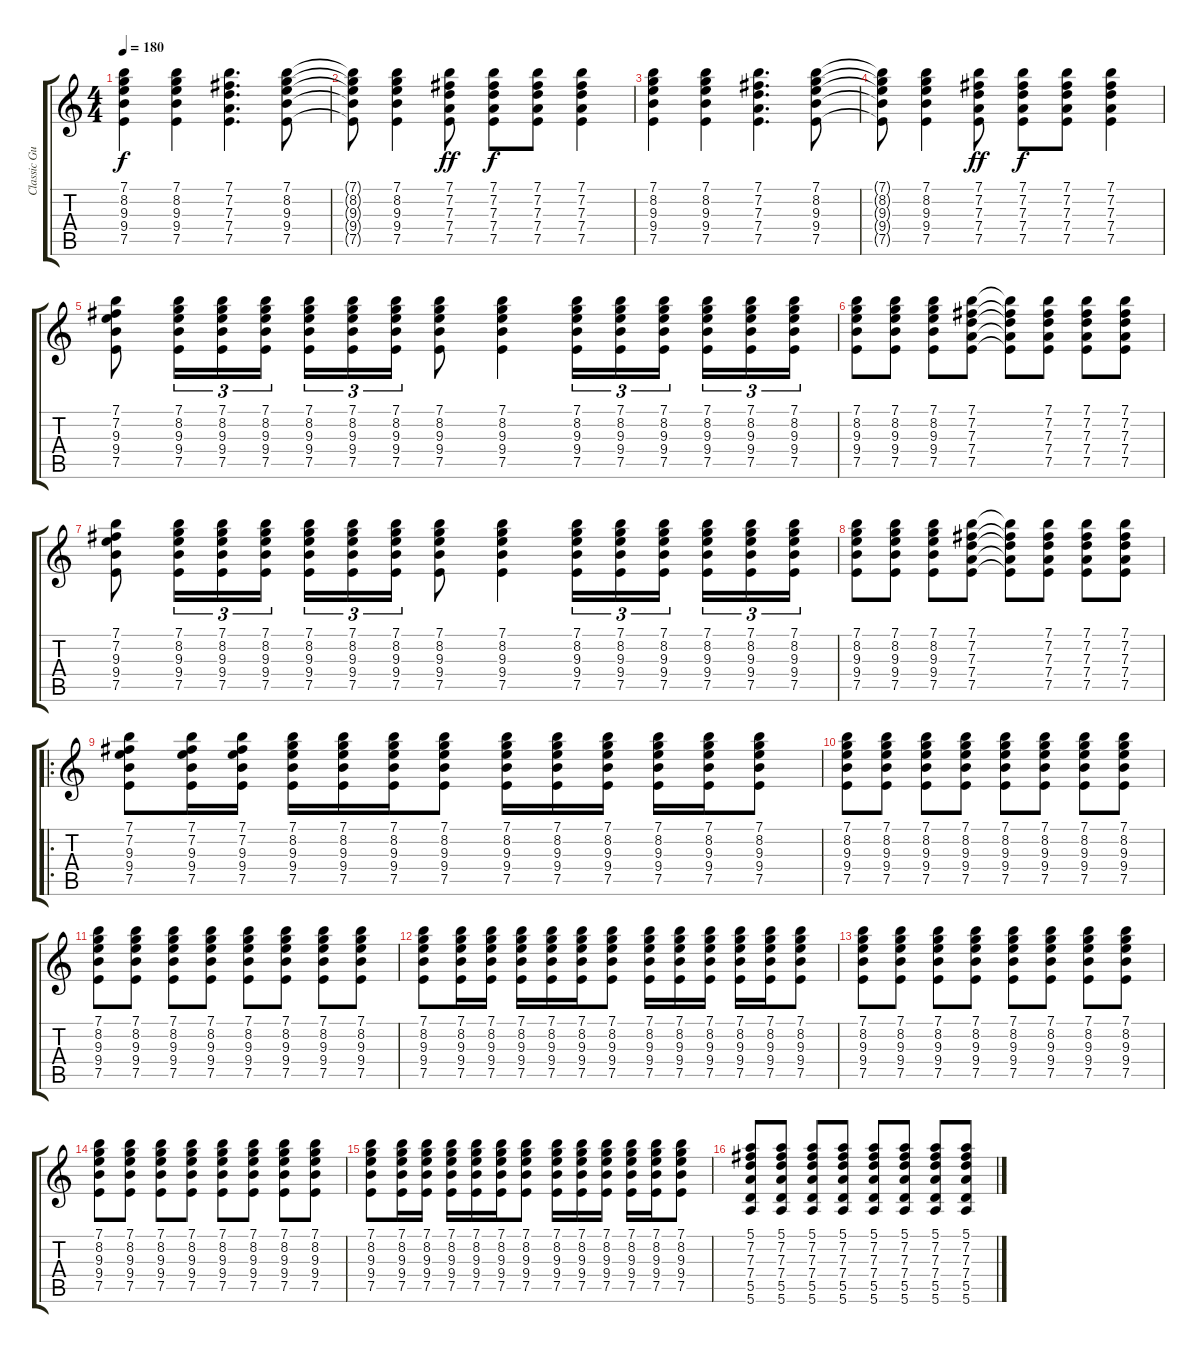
\track ("Classic Guitar" "Classic Gu") {instrument acousticguitarnylon}
\staff {score tabs}
\tuning (E4 B3 G3 D3 A2 E2) {hide}
\ts (4 4)
\tempo 180
\clef g2
\ks c
(7.1 8.2 9.3 9.4 7.5).4{dy f instrument acousticguitarnylon} (7.1 8.2 9.3 9.4 7.5).4 (7.1 7.2 7.3 7.4 7.5).4{d} (7.1 8.2 9.3 9.4 7.5).8 |
(7.1{t} 8.2{t} 9.3{t} 9.4{t} 7.5{t}).8 (7.1 8.2 9.3 9.4 7.5).4 (7.1 7.2 7.3 7.4 7.5).8{dy ff} (7.1 7.2 7.3 7.4 7.5).8{dy f} (7.1 7.2 7.3 7.4 7.5).8 (7.1 7.2 7.3 7.4 7.5).4 |
(7.1 8.2 9.3 9.4 7.5).4 (7.1 8.2 9.3 9.4 7.5).4 (7.1 7.2 7.3 7.4 7.5).4{d} (7.1 8.2 9.3 9.4 7.5).8 |
(7.1{t} 8.2{t} 9.3{t} 9.4{t} 7.5{t}).8 (7.1 8.2 9.3 9.4 7.5).4 (7.1 7.2 7.3 7.4 7.5).8{dy ff} (7.1 7.2 7.3 7.4 7.5).8{dy f} (7.1 7.2 7.3 7.4 7.5).8 (7.1 7.2 7.3 7.4 7.5).4 |
(7.1 7.2 9.3 9.4 7.5).8 (7.1 8.2 9.3 9.4 7.5).16{tu (3 2)} (7.1 8.2 9.3 9.4 7.5).16{tu (3 2)} (7.1 8.2 9.3 9.4 7.5).16{tu (3 2)} (7.1 8.2 9.3 9.4 7.5).16{tu (3 2)} (7.1 8.2 9.3 9.4 7.5).16{tu (3 2)} (7.1 8.2 9.3 9.4 7.5).16{tu (3 2)} (7.1 8.2 9.3 9.4 7.5).8 (7.1 8.2 9.3 9.4 7.5).4 (7.1 8.2 9.3 9.4 7.5).16{tu (3 2)} (7.1 8.2 9.3 9.4 7.5).16{tu (3 2)} (7.1 8.2 9.3 9.4 7.5).16{tu (3 2) beam splitsecondary} (7.1 8.2 9.3 9.4 7.5).16{tu (3 2)} (7.1 8.2 9.3 9.4 7.5).16{tu (3 2)} (7.1 8.2 9.3 9.4 7.5).16{tu (3 2)} |
(7.1 8.2 9.3 9.4 7.5).8 (7.1 8.2 9.3 9.4 7.5).8 (7.1 8.2 9.3 9.4 7.5).8 (7.1 7.2 7.3 7.4 7.5).8 (7.1{t} 7.2{t} 7.3{t} 7.4{t} 7.5{t}).8 (7.1 7.2 7.3 7.4 7.5).8 (7.1 7.2 7.3 7.4 7.5).8 (7.1 7.2 7.3 7.4 7.5).8 |
(7.1 7.2 9.3 9.4 7.5).8 (7.1 8.2 9.3 9.4 7.5).16{tu (3 2)} (7.1 8.2 9.3 9.4 7.5).16{tu (3 2)} (7.1 8.2 9.3 9.4 7.5).16{tu (3 2)} (7.1 8.2 9.3 9.4 7.5).16{tu (3 2)} (7.1 8.2 9.3 9.4 7.5).16{tu (3 2)} (7.1 8.2 9.3 9.4 7.5).16{tu (3 2)} (7.1 8.2 9.3 9.4 7.5).8 (7.1 8.2 9.3 9.4 7.5).4 (7.1 8.2 9.3 9.4 7.5).16{tu (3 2)} (7.1 8.2 9.3 9.4 7.5).16{tu (3 2)} (7.1 8.2 9.3 9.4 7.5).16{tu (3 2) beam splitsecondary} (7.1 8.2 9.3 9.4 7.5).16{tu (3 2)} (7.1 8.2 9.3 9.4 7.5).16{tu (3 2)} (7.1 8.2 9.3 9.4 7.5).16{tu (3 2)} |
(7.1 8.2 9.3 9.4 7.5).8 (7.1 8.2 9.3 9.4 7.5).8 (7.1 8.2 9.3 9.4 7.5).8 (7.1 7.2 7.3 7.4 7.5).8 (7.1{t} 7.2{t} 7.3{t} 7.4{t} 7.5{t}).8 (7.1 7.2 7.3 7.4 7.5).8 (7.1 7.2 7.3 7.4 7.5).8 (7.1 7.2 7.3 7.4 7.5).8 |
\ro
(7.1 7.2 9.3 9.4 7.5).8 (7.1 7.2 9.3 9.4 7.5).16 (7.1 7.2 9.3 9.4 7.5).16 (7.1 8.2 9.3 9.4 7.5).16 (7.1 8.2 9.3 9.4 7.5).16 (7.1 8.2 9.3 9.4 7.5).16 (7.1 8.2 9.3 9.4 7.5).8 (7.1 8.2 9.3 9.4 7.5).16 (7.1 8.2 9.3 9.4 7.5).16 (7.1 8.2 9.3 9.4 7.5).16 (7.1 8.2 9.3 9.4 7.5).16 (7.1 8.2 9.3 9.4 7.5).16 (7.1 8.2 9.3 9.4 7.5).8 |
(7.1 8.2 9.3 9.4 7.5).8 (7.1 8.2 9.3 9.4 7.5).8 (7.1 8.2 9.3 9.4 7.5).8 (7.1 8.2 9.3 9.4 7.5).8 (7.1 8.2 9.3 9.4 7.5).8 (7.1 8.2 9.3 9.4 7.5).8 (7.1 8.2 9.3 9.4 7.5).8 (7.1 8.2 9.3 9.4 7.5).8 |
(7.1 8.2 9.3 9.4 7.5).8 (7.1 8.2 9.3 9.4 7.5).8 (7.1 8.2 9.3 9.4 7.5).8 (7.1 8.2 9.3 9.4 7.5).8 (7.1 8.2 9.3 9.4 7.5).8 (7.1 8.2 9.3 9.4 7.5).8 (7.1 8.2 9.3 9.4 7.5).8 (7.1 8.2 9.3 9.4 7.5).8 |
(7.1 8.2 9.3 9.4 7.5).8 (7.1 8.2 9.3 9.4 7.5).16 (7.1 8.2 9.3 9.4 7.5).16 (7.1 8.2 9.3 9.4 7.5).16 (7.1 8.2 9.3 9.4 7.5).16 (7.1 8.2 9.3 9.4 7.5).16 (7.1 8.2 9.3 9.4 7.5).8 (7.1 8.2 9.3 9.4 7.5).16 (7.1 8.2 9.3 9.4 7.5).16 (7.1 8.2 9.3 9.4 7.5).16 (7.1 8.2 9.3 9.4 7.5).16 (7.1 8.2 9.3 9.4 7.5).16 (7.1 8.2 9.3 9.4 7.5).8 |
(7.1 8.2 9.3 9.4 7.5).8 (7.1 8.2 9.3 9.4 7.5).8 (7.1 8.2 9.3 9.4 7.5).8 (7.1 8.2 9.3 9.4 7.5).8 (7.1 8.2 9.3 9.4 7.5).8 (7.1 8.2 9.3 9.4 7.5).8 (7.1 8.2 9.3 9.4 7.5).8 (7.1 8.2 9.3 9.4 7.5).8 |
(7.1 8.2 9.3 9.4 7.5).8 (7.1 8.2 9.3 9.4 7.5).8 (7.1 8.2 9.3 9.4 7.5).8 (7.1 8.2 9.3 9.4 7.5).8 (7.1 8.2 9.3 9.4 7.5).8 (7.1 8.2 9.3 9.4 7.5).8 (7.1 8.2 9.3 9.4 7.5).8 (7.1 8.2 9.3 9.4 7.5).8 |
(7.1 8.2 9.3 9.4 7.5).8 (7.1 8.2 9.3 9.4 7.5).16 (7.1 8.2 9.3 9.4 7.5).16 (7.1 8.2 9.3 9.4 7.5).16 (7.1 8.2 9.3 9.4 7.5).16 (7.1 8.2 9.3 9.4 7.5).16 (7.1 8.2 9.3 9.4 7.5).8 (7.1 8.2 9.3 9.4 7.5).16 (7.1 8.2 9.3 9.4 7.5).16 (7.1 8.2 9.3 9.4 7.5).16 (7.1 8.2 9.3 9.4 7.5).16 (7.1 8.2 9.3 9.4 7.5).16 (7.1 8.2 9.3 9.4 7.5).8 |
(5.1 7.2 7.3 7.4 5.5 5.6).8 (5.1 7.2 7.3 7.4 5.5 5.6).8 (5.1 7.2 7.3 7.4 5.5 5.6).8 (5.1 7.2 7.3 7.4 5.5 5.6).8 (5.1 7.2 7.3 7.4 5.5 5.6).8 (5.1 7.2 7.3 7.4 5.5 5.6).8 (5.1 7.2 7.3 7.4 5.5 5.6).8 (5.1 7.2 7.3 7.4 5.5 5.6).8
